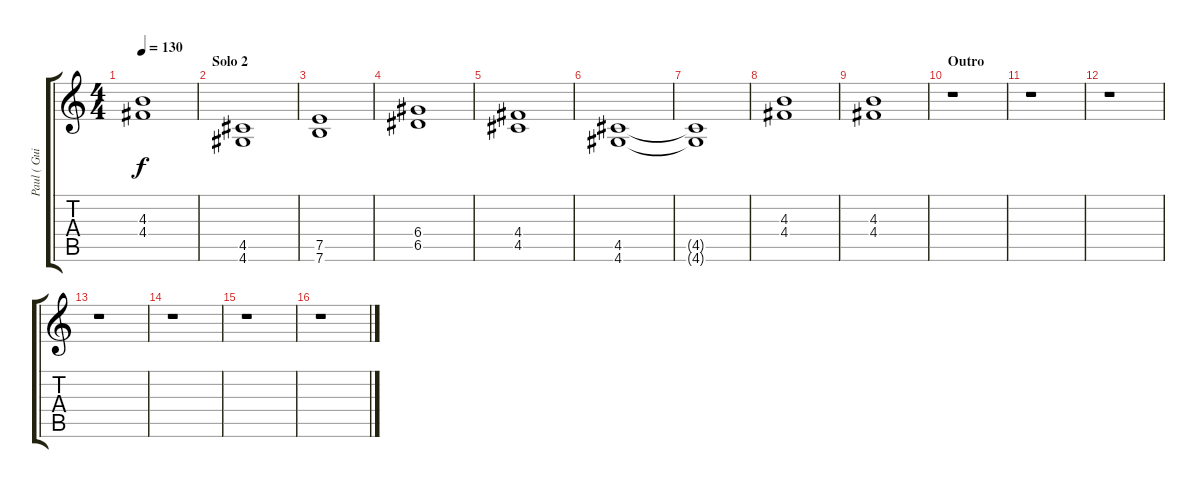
\track ("Paul ( Guitar 2 )" "Paul ( Gui") {instrument distortionguitar}
\staff {score tabs}
\tuning (E4 B3 G3 D3 A2 E2) {hide}
\ts (4 4)
\tempo 130
\clef g2
\ks c
(4.3 4.4).1{dy f} |
\section ("" "Solo 2")
(4.5 4.6).1 |
(7.5 7.6).1 |
(6.4 6.5).1 |
(4.4 4.5).1 |
(4.5 4.6).1 |
(4.5{t} 4.6{t}).1 |
(4.3 4.4).1 |
(4.3 4.4).1 |
\section ("" "Outro")
r.1 |
r.1 |
r.1 |
r.1 |
r.1 |
r.1 |
r.1
